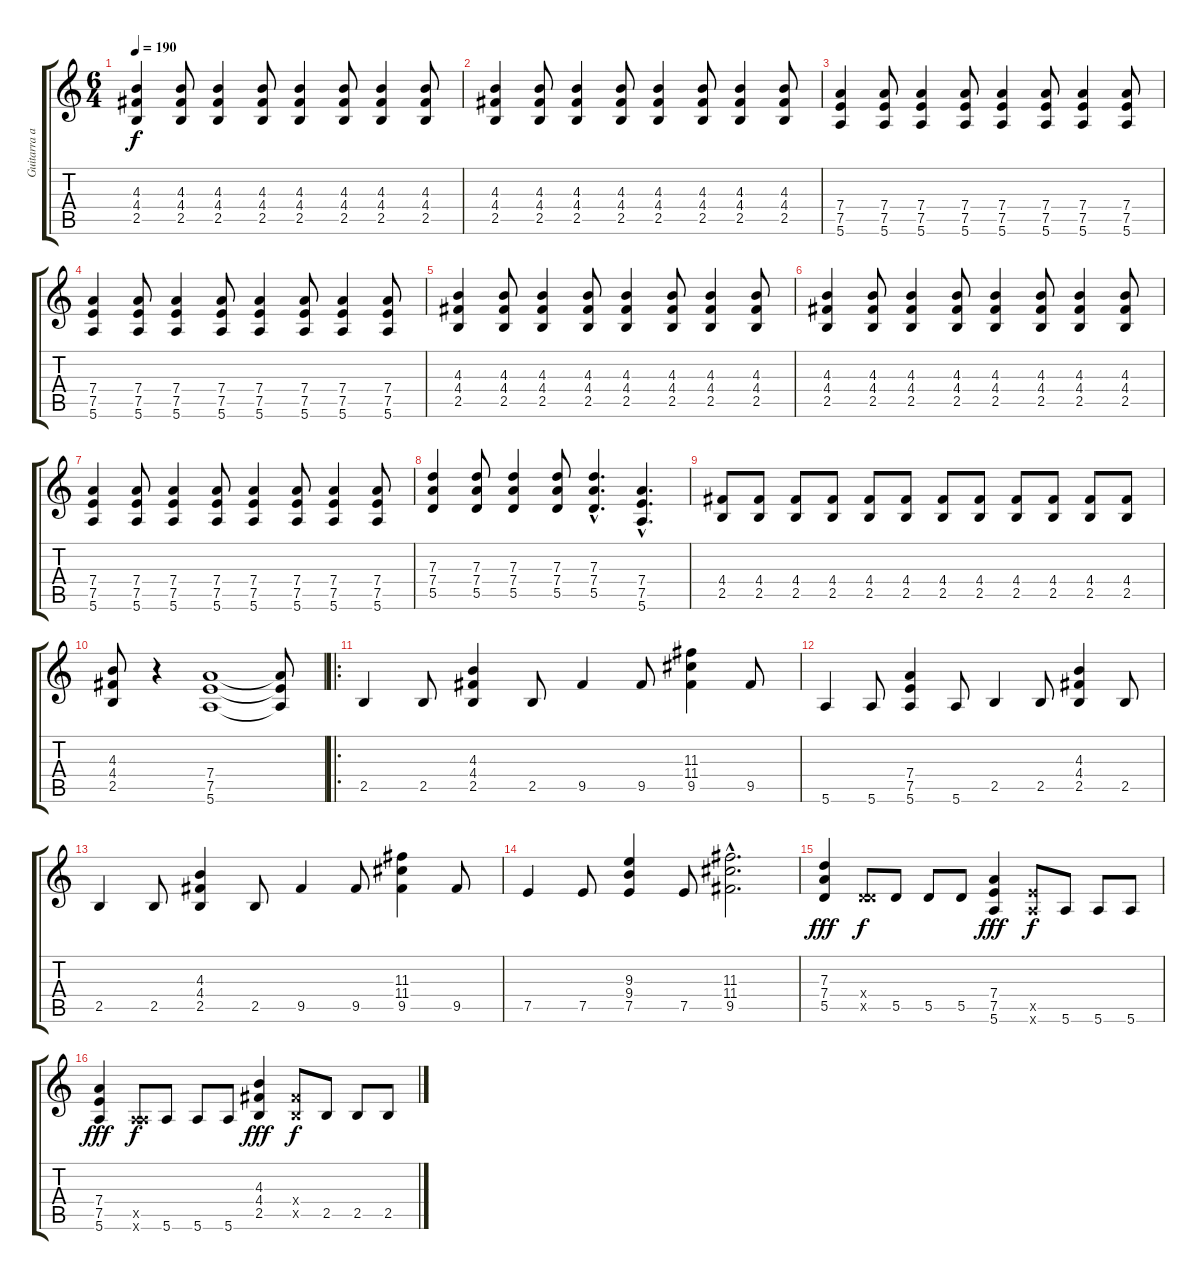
\track ("Guitarra acomp." "Guitarra a") {instrument distortionguitar}
\staff {score tabs}
\tuning (E4 B3 G3 D3 A2 E2) {hide}
\ts (6 4)
\tempo 185
\tempo 200
\tempo 190
\clef g2
\ks c
(4.3 4.4 2.5).4{dy f} (4.3 4.4 2.5).8 (4.3 4.4 2.5).4 (4.3 4.4 2.5).8 (4.3 4.4 2.5).4 (4.3 4.4 2.5).8 (4.3 4.4 2.5).4 (4.3 4.4 2.5).8 |
(4.3 4.4 2.5).4 (4.3 4.4 2.5).8 (4.3 4.4 2.5).4 (4.3 4.4 2.5).8 (4.3 4.4 2.5).4 (4.3 4.4 2.5).8 (4.3 4.4 2.5).4 (4.3 4.4 2.5).8 |
(7.4 7.5 5.6).4 (7.4 7.5 5.6).8 (7.4 7.5 5.6).4 (7.4 7.5 5.6).8 (7.4 7.5 5.6).4 (7.4 7.5 5.6).8 (7.4 7.5 5.6).4 (7.4 7.5 5.6).8 |
(7.4 7.5 5.6).4 (7.4 7.5 5.6).8 (7.4 7.5 5.6).4 (7.4 7.5 5.6).8 (7.4 7.5 5.6).4 (7.4 7.5 5.6).8 (7.4 7.5 5.6).4 (7.4 7.5 5.6).8 |
(4.3 4.4 2.5).4 (4.3 4.4 2.5).8 (4.3 4.4 2.5).4 (4.3 4.4 2.5).8 (4.3 4.4 2.5).4 (4.3 4.4 2.5).8 (4.3 4.4 2.5).4 (4.3 4.4 2.5).8 |
(4.3 4.4 2.5).4 (4.3 4.4 2.5).8 (4.3 4.4 2.5).4 (4.3 4.4 2.5).8 (4.3 4.4 2.5).4 (4.3 4.4 2.5).8 (4.3 4.4 2.5).4 (4.3 4.4 2.5).8 |
(7.4 7.5 5.6).4 (7.4 7.5 5.6).8 (7.4 7.5 5.6).4 (7.4 7.5 5.6).8 (7.4 7.5 5.6).4 (7.4 7.5 5.6).8 (7.4 7.5 5.6).4 (7.4 7.5 5.6).8 |
(7.3 7.4 5.5).4 (7.3 7.4 5.5).8 (7.3 7.4 5.5).4 (7.3 7.4 5.5).8 (7.3{hac} 7.4{hac} 5.5{hac}).4{d} (7.4{hac} 7.5{hac} 5.6{hac}).4{d} |
(4.4 2.5).8 (4.4 2.5).8 (4.4 2.5).8 (4.4 2.5).8 (4.4 2.5).8 (4.4 2.5).8 (4.4 2.5).8 (4.4 2.5).8 (4.4 2.5).8 (4.4 2.5).8 (4.4 2.5).8 (4.4 2.5).8 |
(4.3 4.4 2.5).8 r.4 (7.4 7.5 5.6).1 (7.4{t} 7.5{t} 5.6{t}).8 |
\ro
2.5.4 2.5.8 (4.3 4.4 2.5).4 2.5.8 9.5.4 9.5.8 (11.3 11.4 9.5).4 9.5.8 |
5.6.4 5.6.8 (7.4 7.5 5.6).4 5.6.8 2.5.4 2.5.8 (4.3 4.4 2.5).4 2.5.8 |
2.5.4 2.5.8 (4.3 4.4 2.5).4 2.5.8 9.5.4 9.5.8 (11.3 11.4 9.5).4 9.5.8 |
7.5.4 7.5.8 (9.3 9.4 7.5).4 7.5.8 (11.3{hac} 11.4{hac} 9.5{hac}).2{d} |
(7.3 7.4 5.5).4{dy fff} (0.4{x} 5.5{x}).8{dy f} 5.5.8 5.5.8 5.5.8 (7.4 7.5 5.6).4{dy fff} (7.5{x} 5.6{x}).8{dy f} 5.6.8 5.6.8 5.6.8 |
(7.4 7.5 5.6).4{dy fff} (0.5{x} 5.6{x}).8{dy f} 5.6.8 5.6.8 5.6.8 (4.3 4.4 2.5).4{dy fff} (4.4{x} 2.5{x}).8{dy f} 2.5.8 2.5.8 2.5.8
